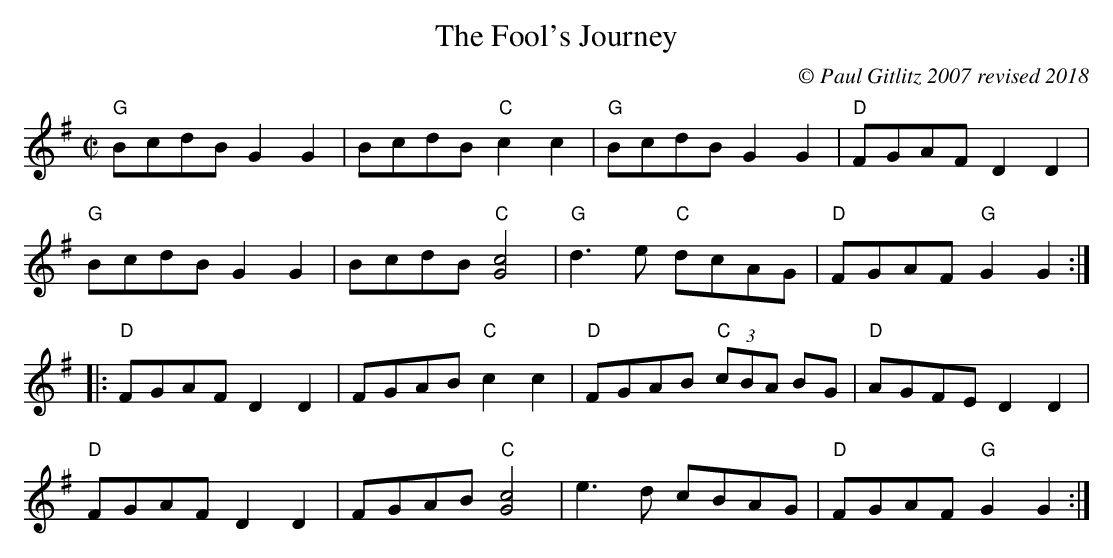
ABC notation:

X:1
T:Fool's Journey, The
M:C|
C:© Paul Gitlitz 2007 revised 2018
K:G
"G"BcdB G2G2|BcdB "C"c2c2|"G"BcdB G2G2|"D"FGAF D2D2|!
"G"BcdB G2G2|BcdB "C"[G4c4]|"G"d3e "C"dcAG|"D"FGAF "G"G2G2:|!
|:"D"FGAF D2D2|FGAB "C"c2c2|"D"FGAB "C"(3cBA  BG|"D"AGFE D2D2|!
"D"FGAF D2D2|FGAB "C"[G4c4]|e3d cBAG|"D"FGAF "G"G2G2:|]
